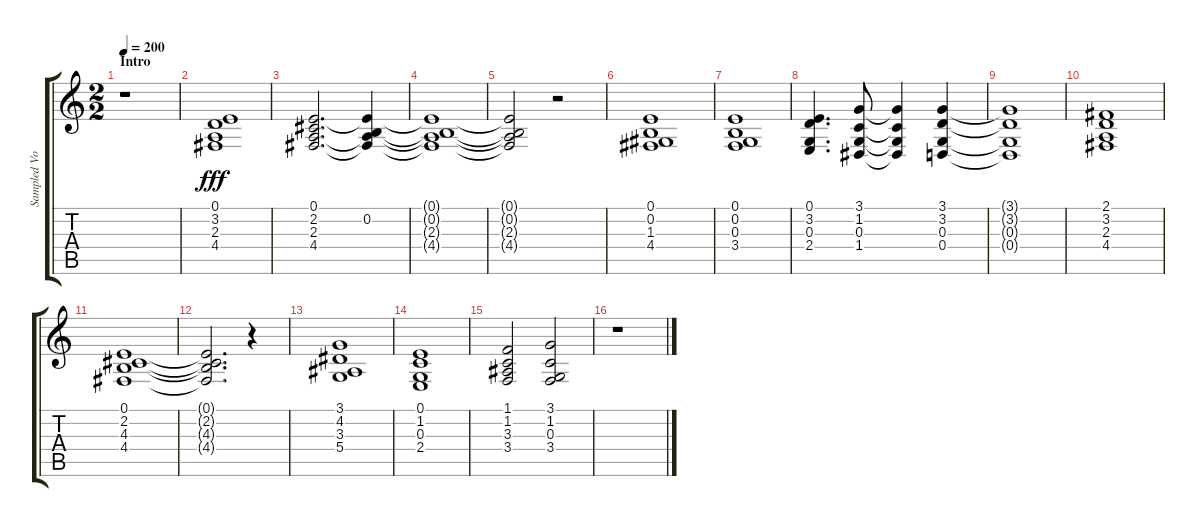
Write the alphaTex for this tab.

\track ("Sampled Voices" "Sampled Vo") {instrument synthvoice}
\staff {score tabs}
\tuning (E4 B3 G3 D3 A2 E2) {hide}
\ts (2 2)
\section ("" "Intro")
\tempo 200
\clef g2
\ks c
r.1{dy fff instrument synthvoice} |
(0.1 3.2 2.3 4.4).1 |
(0.1 2.2 2.3 4.4).2{d} (0.1{t} 0.2 2.3{t} 4.4{t}).4 |
(0.1{t} 0.2{t} 2.3{t} 4.4{t}).1 |
(0.1{t} 0.2{t} 2.3{t} 4.4{t}).2 r.2 |
(0.1 0.2 1.3 4.4).1 |
(0.1 0.2 0.3 3.4).1 |
(0.1 3.2 0.3 2.4).4{d} (3.1 1.2 0.3 1.4).8 (3.1{t} 1.2{t} 0.3{t} 1.4{t}).4 (3.1 3.2 0.3 0.4).4 |
(3.1{t} 3.2{t} 0.3{t} 0.4{t}).1 |
(2.1 3.2 2.3 4.4).1 |
(0.1 2.2 4.3 4.4).1 |
(0.1{t} 2.2{t} 4.3{t} 4.4{t}).2{d} r.4 |
(3.1 4.2 3.3 5.4).1 |
(0.1 1.2 0.3 2.4).1 |
(1.1 1.2 3.3 3.4).2 (3.1 1.2 0.3 3.4).2 |
r.1
